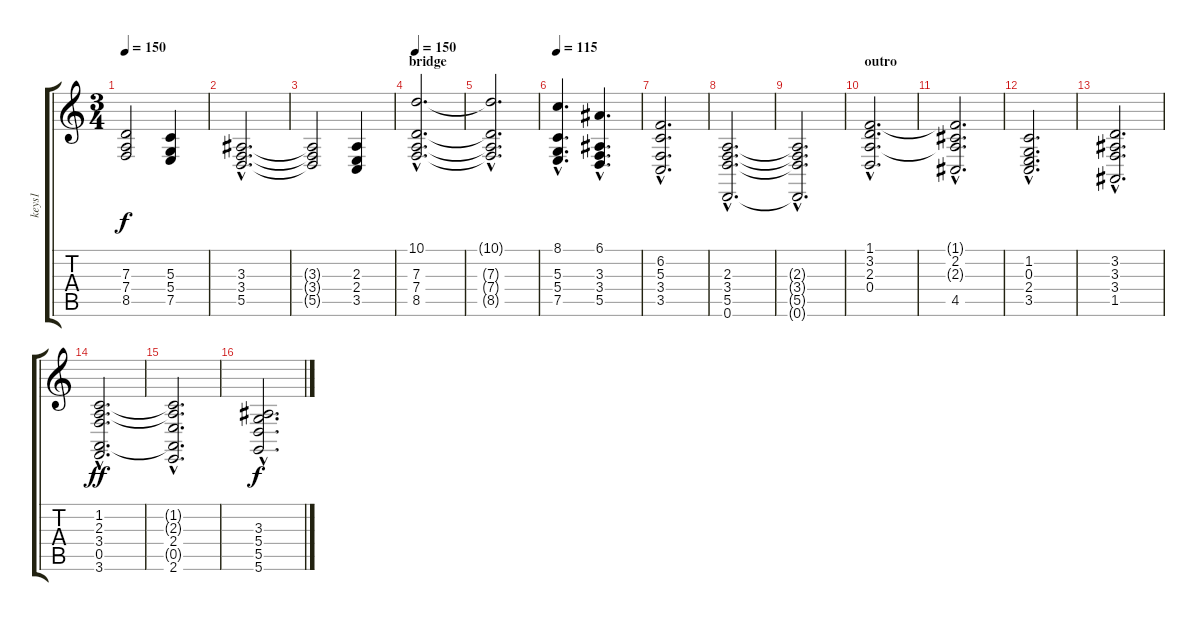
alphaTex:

\track ("keys1" "keys1") {instrument synthstrings1}
\staff {score tabs}
\tuning (E4 B3 G3 D3 A2 D2) {hide}
\ts (3 4)
\tempo 150
\clef g2
\ks c
(7.3{t} 7.4{t} 8.5{t}).2{dy f} (5.3 5.4 7.5).4 |
(3.3{hac} 3.4{hac} 5.5{hac}).2{d} |
(3.3{t} 3.4{t} 5.5{t}).2 (2.3 2.4 3.5).4 |
\section ("" "bridge")
\tempo 150
(10.1{hac} 7.3{hac} 7.4{hac} 8.5{hac}).2{d} |
(10.1{hac t} 7.3{hac t} 7.4{hac t} 8.5{hac t}).2{d} |
\tempo 115
(8.1{hac} 5.3{hac} 5.4{hac} 7.5{hac}).4{d} (6.1{hac} 3.3{hac} 3.4{hac} 5.5{hac}).4{d} |
(6.2{hac} 5.3{hac} 3.4{hac} 3.5{hac}).2{d} |
(2.3{hac} 3.4{hac} 5.5{hac} 0.6{hac}).2{d} |
(2.3{hac t} 3.4{hac t} 5.5{hac t} 0.6{hac t}).2{d} |
\section ("" "outro")
(1.1{hac} 3.2{hac} 2.3{hac} 0.4{hac}).2{d} |
(1.1{hac t} 2.2{hac} 2.3{hac t} 4.5{hac}).2{d} |
(1.2{hac} 0.3{hac} 2.4{hac} 3.5{hac}).2{d} |
(3.2{hac} 3.3{hac} 3.4{hac} 1.5{hac}).2{d} |
(1.2{hac} 2.3{hac} 3.4{hac} 0.5{hac} 3.6{hac}).2{d dy ff} |
(1.2{hac t} 2.3{hac t} 2.4{hac} 0.5{hac t} 2.6{hac}).2{d} |
(3.3{hac} 5.4{hac} 5.5{hac} 5.6{hac}).2{d dy f}
